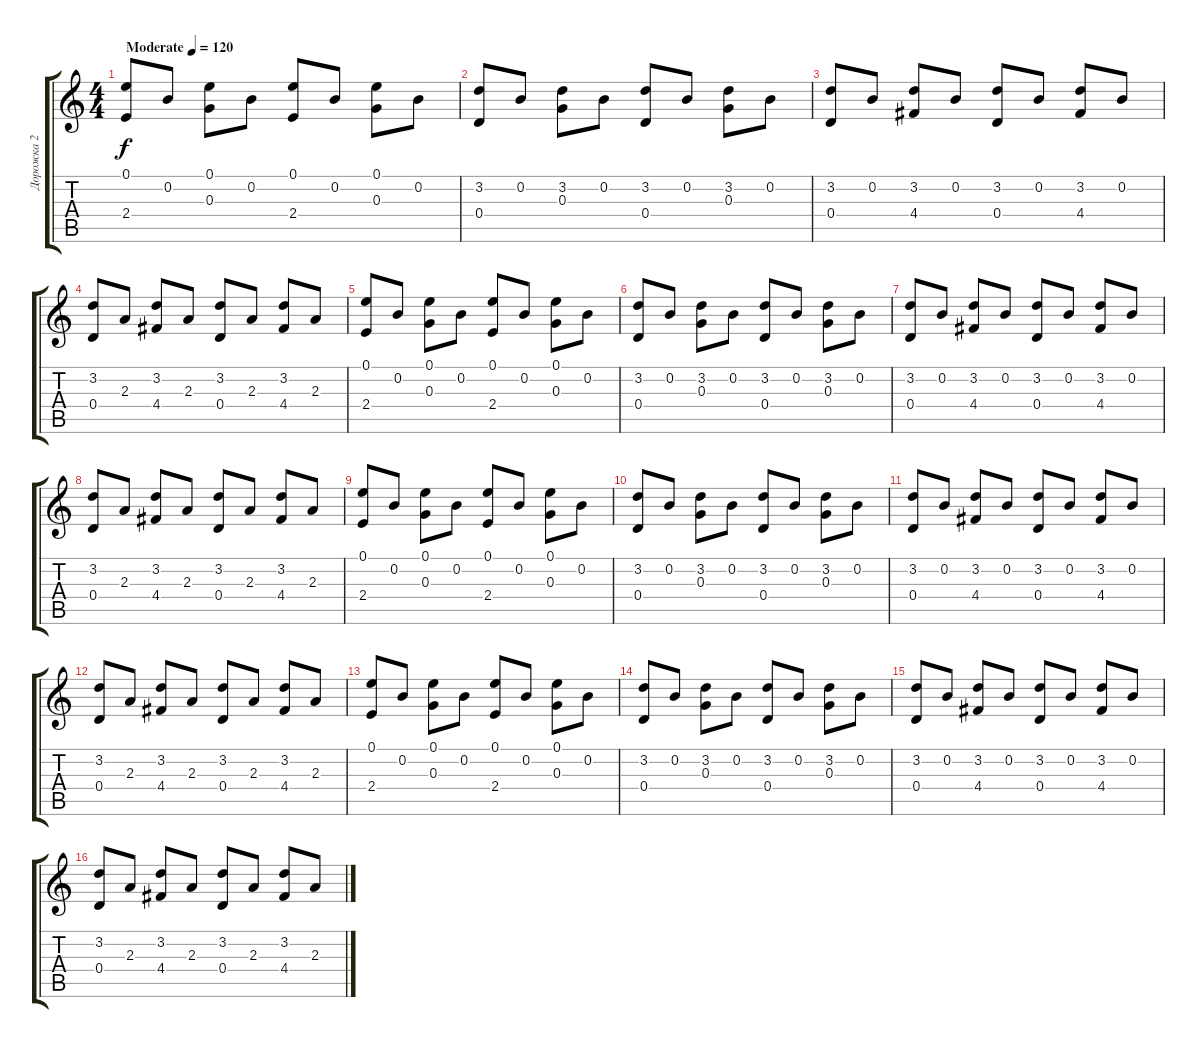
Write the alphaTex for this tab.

\track ("Дорожка 2" "Дорожка 2") {instrument acousticbass}
\staff {score tabs}
\tuning (E4 B3 G3 D3 A2 E2) {hide}
\ts (4 4)
\tempo (120 "Moderate")
\clef g2
\ks c
(0.1 2.4).8{dy f instrument acousticbass} 0.2.8 (0.1 0.3).8 0.2.8 (0.1 2.4).8 0.2.8 (0.1 0.3).8 0.2.8 |
(3.2 0.4).8 0.2.8 (3.2 0.3).8 0.2.8 (3.2 0.4).8 0.2.8 (3.2 0.3).8 0.2.8 |
(3.2 0.4).8 0.2.8 (3.2 4.4).8 0.2.8 (3.2 0.4).8 0.2.8 (3.2 4.4).8 0.2.8 |
(3.2 0.4).8 2.3.8 (3.2 4.4).8 2.3.8 (3.2 0.4).8 2.3.8 (3.2 4.4).8 2.3.8 |
(0.1 2.4).8 0.2.8 (0.1 0.3).8 0.2.8 (0.1 2.4).8 0.2.8 (0.1 0.3).8 0.2.8 |
(3.2 0.4).8 0.2.8 (3.2 0.3).8 0.2.8 (3.2 0.4).8 0.2.8 (3.2 0.3).8 0.2.8 |
(3.2 0.4).8 0.2.8 (3.2 4.4).8 0.2.8 (3.2 0.4).8 0.2.8 (3.2 4.4).8 0.2.8 |
(3.2 0.4).8 2.3.8 (3.2 4.4).8 2.3.8 (3.2 0.4).8 2.3.8 (3.2 4.4).8 2.3.8 |
(0.1 2.4).8 0.2.8 (0.1 0.3).8 0.2.8 (0.1 2.4).8 0.2.8 (0.1 0.3).8 0.2.8 |
(3.2 0.4).8 0.2.8 (3.2 0.3).8 0.2.8 (3.2 0.4).8 0.2.8 (3.2 0.3).8 0.2.8 |
(3.2 0.4).8 0.2.8 (3.2 4.4).8 0.2.8 (3.2 0.4).8 0.2.8 (3.2 4.4).8 0.2.8 |
(3.2 0.4).8 2.3.8 (3.2 4.4).8 2.3.8 (3.2 0.4).8 2.3.8 (3.2 4.4).8 2.3.8 |
(0.1 2.4).8 0.2.8 (0.1 0.3).8 0.2.8 (0.1 2.4).8 0.2.8 (0.1 0.3).8 0.2.8 |
(3.2 0.4).8 0.2.8 (3.2 0.3).8 0.2.8 (3.2 0.4).8 0.2.8 (3.2 0.3).8 0.2.8 |
(3.2 0.4).8 0.2.8 (3.2 4.4).8 0.2.8 (3.2 0.4).8 0.2.8 (3.2 4.4).8 0.2.8 |
(3.2 0.4).8 2.3.8 (3.2 4.4).8 2.3.8 (3.2 0.4).8 2.3.8 (3.2 4.4).8 2.3.8
